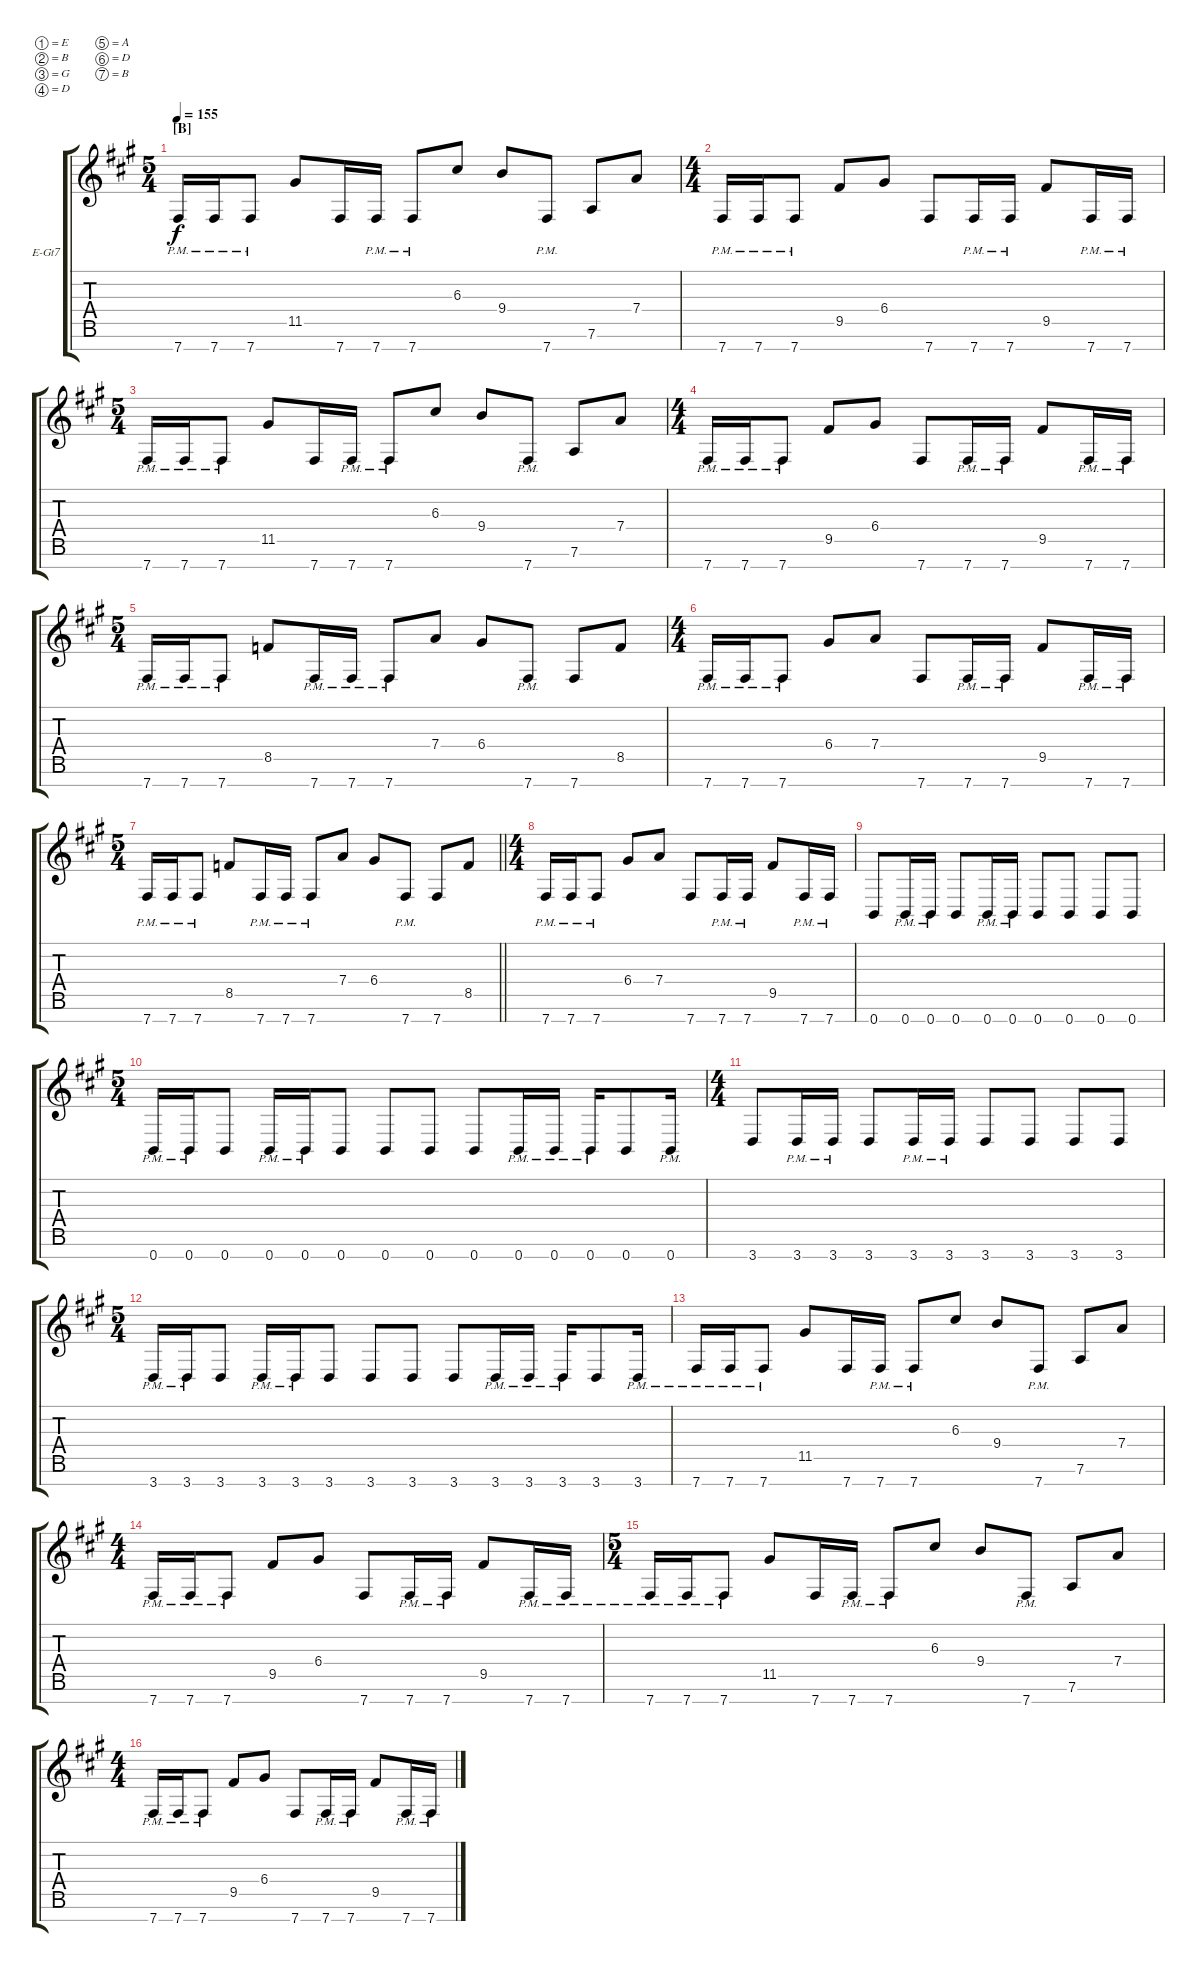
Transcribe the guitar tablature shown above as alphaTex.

\bracketExtendMode groupsimilarinstruments
\firstSystemTrackNameOrientation horizontal
\otherSystemsTrackNameOrientation horizontal
\track ("Guitar 2" "E-Gt7") {instrument overdrivenguitar}
\staff {score tabs}
\tuning (E4 B3 G3 D3 A2 D2 B1)
\ts (5 4)
\section ("B" "")
\tempo 155
\clef g2
\ks a
7.7{pm}.16{dy f} 7.7{pm}.16 7.7{pm}.8 11.5.8 7.7.16 7.7{pm}.16 7.7{pm}.8 6.3.8 9.4.8 7.7{pm}.8 7.6.8 7.4.8 |
\ts (4 4)
\beaming (8 2 2 2 2 2)
7.7{pm}.16 7.7{pm}.16 7.7{pm}.8 9.5.8 6.4.8 7.7.8 7.7{pm}.16 7.7{pm}.16 9.5.8 7.7{pm}.16 7.7{pm}.16 |
\ts (5 4)
\beaming (8 2 2 2 2 2)
7.7{pm}.16 7.7{pm}.16 7.7{pm}.8 11.5.8 7.7.16 7.7{pm}.16 7.7{pm}.8 6.3.8 9.4.8 7.7{pm}.8 7.6.8 7.4.8 |
\ts (4 4)
\beaming (8 2 2 2 2 2)
7.7{pm}.16 7.7{pm}.16 7.7{pm}.8 9.5.8 6.4.8 7.7.8 7.7{pm}.16 7.7{pm}.16 9.5.8 7.7{pm}.16 7.7{pm}.16 |
\ts (5 4)
\beaming (8 2 2 2 2 2)
7.7{pm}.16 7.7{pm}.16 7.7{pm}.8 8.5.8 7.7{pm}.16 7.7{pm}.16 7.7{pm}.8 7.4.8 6.4.8 7.7{pm}.8 7.7.8 8.5.8 |
\ts (4 4)
\beaming (8 2 2 2 2 2)
7.7{pm}.16 7.7{pm}.16 7.7{pm}.8 6.4.8 7.4.8 7.7.8 7.7{pm}.16 7.7{pm}.16 9.5.8 7.7{pm}.16 7.7{pm}.16 |
\ts (5 4)
\beaming (8 2 2 2 2 2)
\barLineRight lightlight
7.7{pm}.16 7.7{pm}.16 7.7{pm}.8 8.5.8 7.7{pm}.16 7.7{pm}.16 7.7{pm}.8 7.4.8 6.4.8 7.7{pm}.8 7.7.8 8.5.8 |
\ts (4 4)
\beaming (8 2 2 2 2 2)
7.7{pm}.16 7.7{pm}.16 7.7{pm}.8 6.4.8 7.4.8 7.7.8 7.7{pm}.16 7.7{pm}.16 9.5.8 7.7{pm}.16 7.7{pm}.16 |
0.7.8 0.7{pm}.16 0.7{pm}.16 0.7.8 0.7{pm}.16 0.7{pm}.16 0.7.8 0.7.8 0.7.8 0.7.8 |
\ts (5 4)
\beaming (8 2 2 2 2 2)
0.7{pm}.16 0.7{pm}.16 0.7.8 0.7{pm}.16 0.7{pm}.16 0.7.8 0.7.8 0.7.8 0.7.8 0.7{pm}.16 0.7{pm}.16 0.7{pm}.16 0.7.8 0.7{pm}.16 |
\ts (4 4)
\beaming (8 2 2 2 2 2)
3.7.8 3.7{pm}.16 3.7{pm}.16 3.7.8 3.7{pm}.16 3.7{pm}.16 3.7.8 3.7.8 3.7.8 3.7.8 |
\ts (5 4)
\beaming (8 2 2 2 2 2)
3.7{pm}.16 3.7{pm}.16 3.7.8 3.7{pm}.16 3.7{pm}.16 3.7.8 3.7.8 3.7.8 3.7.8 3.7{pm}.16 3.7{pm}.16 3.7{pm}.16 3.7.8 3.7{pm}.16 |
7.7{pm}.16 7.7{pm}.16 7.7{pm}.8 11.5.8 7.7.16 7.7{pm}.16 7.7{pm}.8 6.3.8 9.4.8 7.7{pm}.8 7.6.8 7.4.8 |
\ts (4 4)
\beaming (8 2 2 2 2 2)
7.7{pm}.16 7.7{pm}.16 7.7{pm}.8 9.5.8 6.4.8 7.7.8 7.7{pm}.16 7.7{pm}.16 9.5.8 7.7{pm}.16 7.7{pm}.16 |
\ts (5 4)
\beaming (8 2 2 2 2 2)
7.7{pm}.16 7.7{pm}.16 7.7{pm}.8 11.5.8 7.7.16 7.7{pm}.16 7.7{pm}.8 6.3.8 9.4.8 7.7{pm}.8 7.6.8 7.4.8 |
\ts (4 4)
\beaming (8 2 2 2 2 2)
7.7{pm}.16 7.7{pm}.16 7.7{pm}.8 9.5.8 6.4.8 7.7.8 7.7{pm}.16 7.7{pm}.16 9.5.8 7.7{pm}.16 7.7{pm}.16
